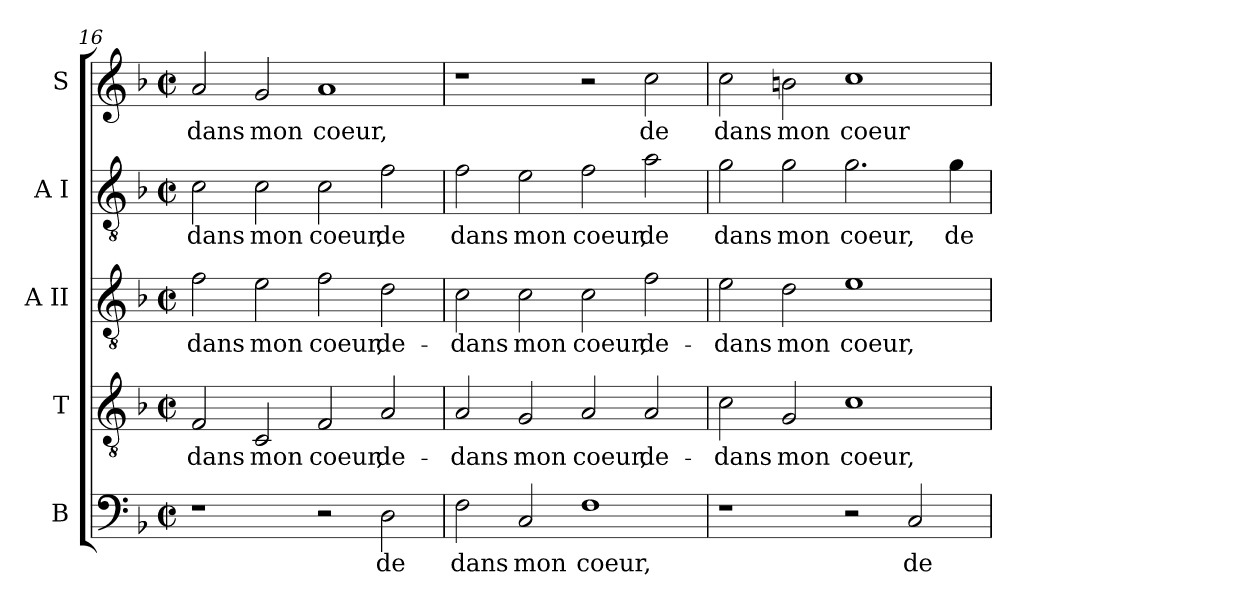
**kern	**text	**kern	**text	**kern	**text	**kern	**text	**kern	**text
*part5	*part5	*part4	*part4	*part3	*part3	*part2	*part2	*part1	*part1
*staff5	*staff5	*staff4	*staff4	*staff3	*staff3	*staff2	*staff2	*staff1	*staff1
*I"B	*	*I"T	*	*I"A II	*	*I"A I	*	*I"S	*
*clefF4	*	*clefGv2	*	*clefGv2	*	*clefGv2	*	*clefG2	*
*k[b-]	*	*k[b-]	*	*k[b-]	*	*k[b-]	*	*k[b-]	*
*F:	*	*F:	*	*F:	*	*F:	*	*F:	*
*M2/2	*	*M2/2	*	*M2/2	*	*M2/2	*	*M2/2	*
*met(c|)	*	*met(c|)	*	*met(c|)	*	*met(c|)	*	*met(c|)	*
=16	=16	=16	=16	=16	=16	=16	=16	=16	=16
!	!	!	!LO:LY:b:cj	!	!LO:LY:b:cj	!	!LO:LY:b:cj	!	!LO:LY:b:cj
1r	.	2F/	-dans	2f\	-dans	2c\	dans	2a/	dans
!	!	!	!LO:LY:b:cj	!	!LO:LY:b:cj	!	!LO:LY:b:cj	!	!LO:LY:b:cj
.	.	2C/	mon	2e\	mon	2c\	mon	2g/	mon
!	!	!	!LO:LY:b:cj	!	!LO:LY:b:cj	!	!LO:LY:b:cj	!	!LO:LY:b:cj
2r	.	2F/	coeur,	2f\	coeur,	2c\	coeur,	1a	coeur,
!	!LO:LY:b:cj	!	!LO:LY:b:cj	!	!LO:LY:b:cj	!	!LO:LY:b:cj	!	!
2D\	de	2A/	de-	2d\	de-	2f\	de	.	.
=17	=17	=17	=17	=17	=17	=17	=17	=17	=17
!	!LO:LY:b:cj	!	!LO:LY:b:cj	!	!LO:LY:b:cj	!	!LO:LY:b:cj	!	!
2F\	dans	2A/	-dans	2c\	-dans	2f\	dans	1r	.
!	!LO:LY:b:cj	!	!LO:LY:b:cj	!	!LO:LY:b:cj	!	!LO:LY:b:cj	!	!
2C/	mon	2G/	mon	2c\	mon	2e\	mon	.	.
!	!LO:LY:b:cj	!	!LO:LY:b:cj	!	!LO:LY:b:cj	!	!LO:LY:b:cj	!	!
1F	coeur,	2A/	coeur,	2c\	coeur,	2f\	coeur,	2r	.
!	!	!	!LO:LY:b:cj	!	!LO:LY:b:cj	!	!LO:LY:b:cj	!	!LO:LY:b:cj
.	.	2A/	de-	2f\	de-	2a\	de	2cc\	de
=18	=18	=18	=18	=18	=18	=18	=18	=18	=18
!	!	!	!LO:LY:b:cj	!	!LO:LY:b:cj	!	!LO:LY:b:cj	!	!LO:LY:b:cj
1r	.	2c\	-dans	2e\	-dans	2g\	dans	2cc\	dans
!	!	!	!LO:LY:b:cj	!	!LO:LY:b:cj	!	!LO:LY:b:cj	!	!LO:LY:b:cj
.	.	2G/	mon	2d\	mon	2g\	mon	2bn\	mon
!	!	!	!LO:LY:b:cj	!	!LO:LY:b:cj	!	!LO:LY:b:cj	!	!LO:LY:b:cj
2r	.	1c	coeur,	1e	coeur,	2.g\	coeur,	1cc	coeur
!	!LO:LY:b:cj	!	!	!	!	!	!	!	!
2C/	de	.	.	.	.	.	.	.	.
!	!	!	!	!	!	!	!LO:LY:b:cj	!	!
.	.	.	.	.	.	4g\	de	.	.
=	=	=	=	=	=	=	=	=	=
*-	*-	*-	*-	*-	*-	*-	*-	*-	*-
